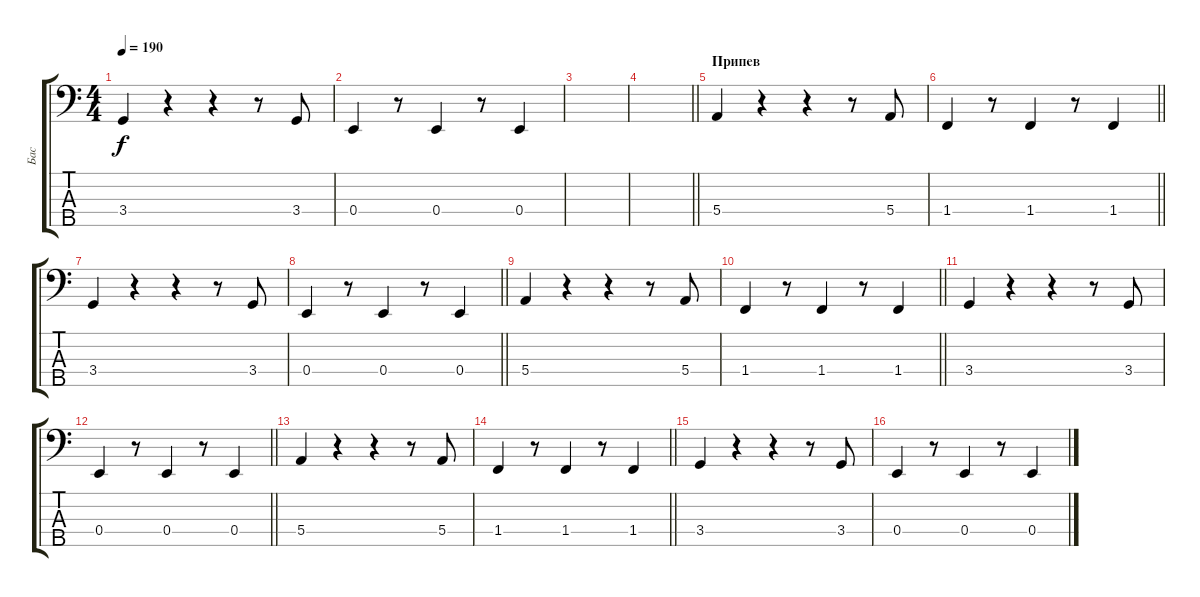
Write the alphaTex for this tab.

\track ("Бас" "Бас") {instrument electricbassfinger}
\staff {score tabs}
\tuning (G2 D2 A1 E1 B0) {hide}
\ts (4 4)
\tempo 190
\clef f4
\ks c
3.4.4{dy f} r.4 r.4 r.8 3.4.8 |
0.4.4 r.8 0.4.4 r.8 0.4.4 |
|
\barLineRight lightlight
|
\section ("" "Припев")
5.4.4 r.4 r.4 r.8 5.4.8 |
\barLineRight lightlight
1.4.4 r.8 1.4.4 r.8 1.4.4 |
3.4.4 r.4 r.4 r.8 3.4.8 |
\barLineRight lightlight
0.4.4 r.8 0.4.4 r.8 0.4.4 |
5.4.4 r.4 r.4 r.8 5.4.8 |
\barLineRight lightlight
1.4.4 r.8 1.4.4 r.8 1.4.4 |
3.4.4 r.4 r.4 r.8 3.4.8 |
\barLineRight lightlight
0.4.4 r.8 0.4.4 r.8 0.4.4 |
5.4.4 r.4 r.4 r.8 5.4.8 |
\barLineRight lightlight
1.4.4 r.8 1.4.4 r.8 1.4.4 |
3.4.4 r.4 r.4 r.8 3.4.8 |
0.4.4 r.8 0.4.4 r.8 0.4.4
